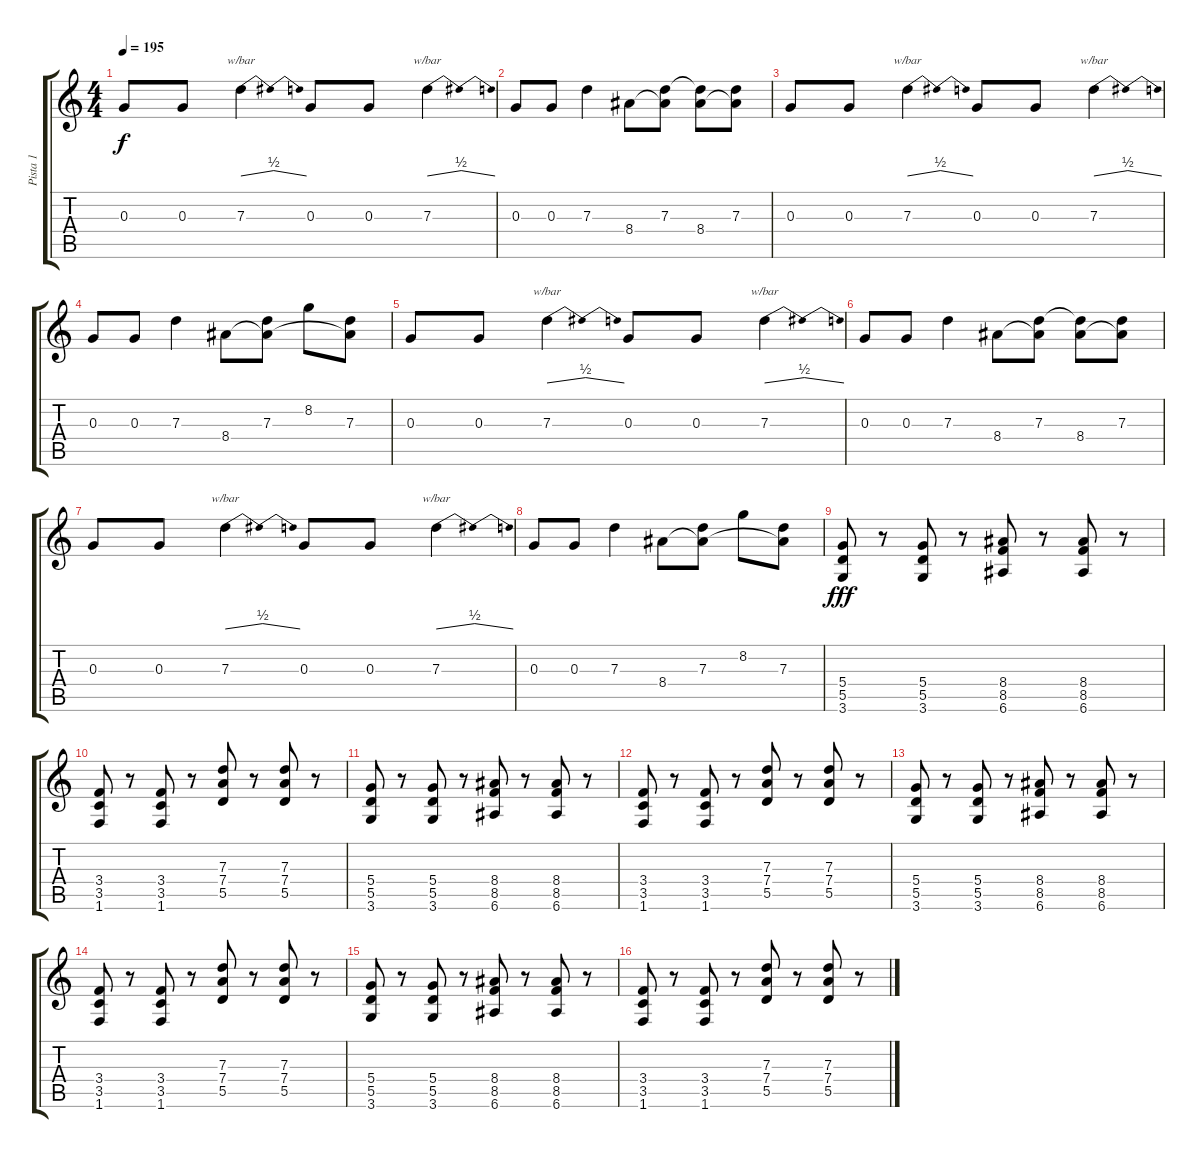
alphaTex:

\track ("Pista 1" "Pista 1") {instrument distortionguitar}
\staff {score tabs}
\tuning (E4 B3 G3 D3 A2 E2) {hide}
\ts (4 4)
\tempo 195
\clef g2
\ks c
0.3.8{dy f} 0.3.8 7.3.4{tbe (dip default 0 0 30 2 60 0)} 0.3.8 0.3.8 7.3.4{tbe (dip default 0 0 30 2 60 0)} |
0.3.8 0.3.8 7.3.4 8.4.8 (7.3 8.4{t}).8 (7.3{t} 8.4).8 (7.3 8.4{t}).8 |
0.3.8 0.3.8 7.3.4{tbe (dip default 0 0 30 2 60 0)} 0.3.8 0.3.8 7.3.4{tbe (dip default 0 0 30 2 60 0)} |
0.3.8 0.3.8 7.3.4 8.4.8 (7.3 8.4{t}).8 8.2.8 (7.3 8.4{t}).8 |
0.3.8 0.3.8 7.3.4{tbe (dip default 0 0 30 2 60 0)} 0.3.8 0.3.8 7.3.4{tbe (dip default 0 0 30 2 60 0)} |
0.3.8 0.3.8 7.3.4 8.4.8 (7.3 8.4{t}).8 (7.3{t} 8.4).8 (7.3 8.4{t}).8 |
0.3.8 0.3.8 7.3.4{tbe (dip default 0 0 30 2 60 0)} 0.3.8 0.3.8 7.3.4{tbe (dip default 0 0 30 2 60 0)} |
0.3.8 0.3.8 7.3.4 8.4.8 (7.3 8.4{t}).8 8.2.8 (7.3 8.4{t}).8 |
(5.4 5.5 3.6).8{dy fff} r.8 (5.4 5.5 3.6).8 r.8 (8.4 8.5 6.6).8 r.8 (8.4 8.5 6.6).8 r.8 |
(3.4 3.5 1.6).8 r.8 (3.4 3.5 1.6).8 r.8 (7.3 7.4 5.5).8 r.8 (7.3 7.4 5.5).8 r.8 |
(5.4 5.5 3.6).8 r.8 (5.4 5.5 3.6).8 r.8 (8.4 8.5 6.6).8 r.8 (8.4 8.5 6.6).8 r.8 |
(3.4 3.5 1.6).8 r.8 (3.4 3.5 1.6).8 r.8 (7.3 7.4 5.5).8 r.8 (7.3 7.4 5.5).8 r.8 |
(5.4 5.5 3.6).8 r.8 (5.4 5.5 3.6).8 r.8 (8.4 8.5 6.6).8 r.8 (8.4 8.5 6.6).8 r.8 |
(3.4 3.5 1.6).8 r.8 (3.4 3.5 1.6).8 r.8 (7.3 7.4 5.5).8 r.8 (7.3 7.4 5.5).8 r.8 |
(5.4 5.5 3.6).8 r.8 (5.4 5.5 3.6).8 r.8 (8.4 8.5 6.6).8 r.8 (8.4 8.5 6.6).8 r.8 |
(3.4 3.5 1.6).8 r.8 (3.4 3.5 1.6).8 r.8 (7.3 7.4 5.5).8 r.8 (7.3 7.4 5.5).8 r.8
